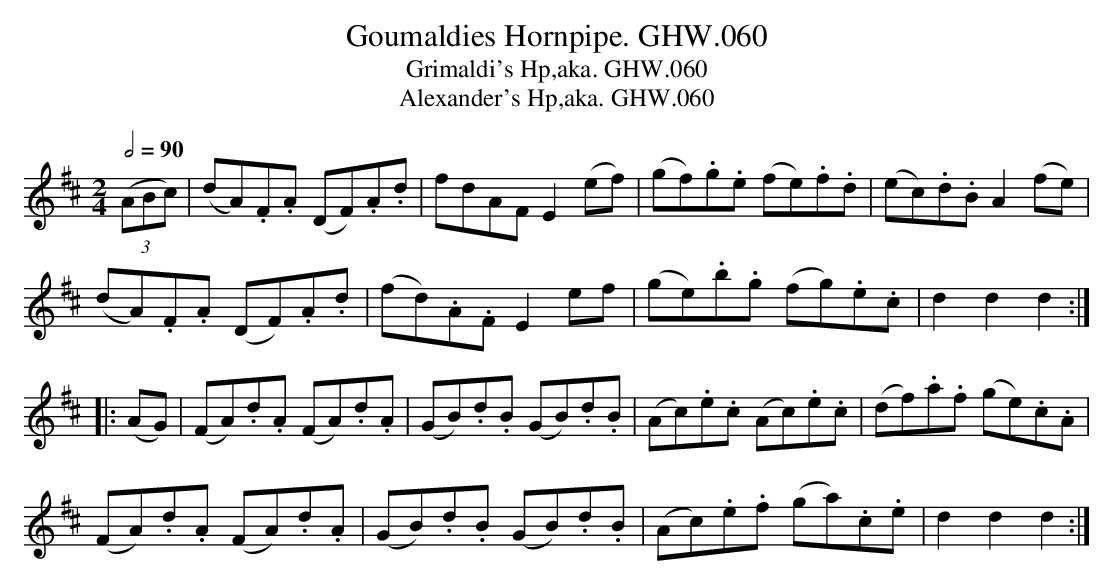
X:1
T:Goumaldies Hornpipe. GHW.060
T:Grimaldi's Hp,aka. GHW.060
T:Alexander's Hp,aka. GHW.060
M:2/4
L:1/8
Q:1/2=90
K:D
(3(ABc)|(dA).F.A (DF).A.d|fdAF E2 (ef)|\
(gf).g.e (fe).f.d|(ec).d.B A2 (fe)|
(dA).F.A (DF).A.d|(fd).A.F E2 ef|(ge).b.g (fg).e.c|d2d2d2:|
|:(AG)|(FA).d.A (FA).d.A|(GB).d.B (GB).d.B|\
(Ac).e.c (Ac).e.c|(df).a.f (ge).c.A|
(FA).d.A (FA).d.A|(GB).d.B (GB).d.B|(Ac).e.f (ga).c.e|d2d2d2:|
